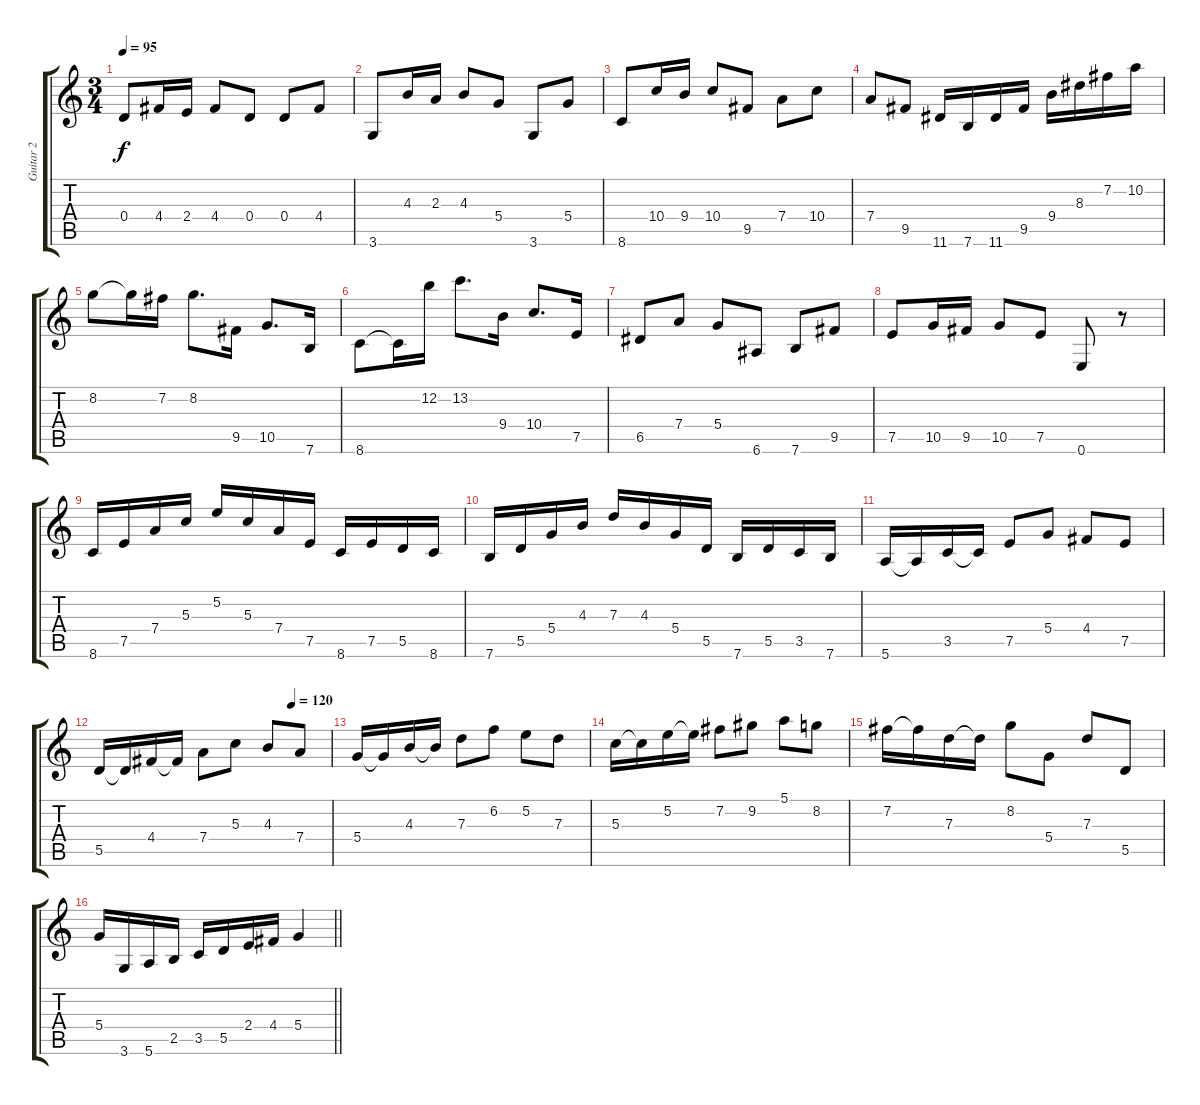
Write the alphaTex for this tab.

\track ("Guitar 2" "Guitar 2") {instrument electricguitarclean}
\staff {score tabs}
\tuning (E4 B3 G3 D3 A2 E2) {hide}
\ts (3 4)
\tempo 95
\clef g2
\ks c
0.4.8{dy f} 4.4.16 2.4.16 4.4.8 0.4.8 0.4.8 4.4.8 |
3.6.8 4.3.16 2.3.16 4.3.8 5.4.8 3.6.8 5.4.8 |
8.6.8 10.4.16 9.4.16 10.4.8 9.5.8 7.4.8 10.4.8 |
7.4.8 9.5.8 11.6.16 7.6.16 11.6.16 9.5.16 9.4.16 8.3.16 7.2.16 10.2.16 |
8.2.8 8.2{t}.16 7.2.16 8.2.8{d} 9.5.16 10.5.8{d} 7.6.16 |
8.6.8 8.6{t}.16 12.2.16 13.2.8{d} 9.4.16 10.4.8{d} 7.5.16 |
6.5.8 7.4.8 5.4.8 6.6.8 7.6.8 9.5.8 |
7.5.8 10.5.16 9.5.16 10.5.8 7.5.8 0.6.8 r.8 |
8.6.16 7.5.16 7.4.16 5.3.16 5.2.16 5.3.16 7.4.16 7.5.16 8.6.16 7.5.16 5.5.16 8.6.16 |
7.6.16 5.5.16 5.4.16 4.3.16 7.3.16 4.3.16 5.4.16 5.5.16 7.6.16 5.5.16 3.5.16 7.6.16 |
5.6.16 5.6{t}.16 3.5.16 3.5{t}.16 7.5.8 5.4.8 4.4.8 7.5.8 |
\tempo (120 0.8333333333333334)
5.5.16 5.5{t}.16 4.4.16 4.4{t}.16 7.4.8 5.3.8 4.3.8 7.4.8 |
5.4.16 5.4{t}.16 4.3.16 4.3{t}.16 7.3.8 6.2.8 5.2.8 7.3.8 |
5.3.16 5.3{t}.16 5.2.16 5.2{t}.16 7.2.8 9.2.8 5.1.8 8.2.8 |
7.2.16 7.2{t}.16 7.3.16 7.3{t}.16 8.2.8 5.4.8 7.3.8 5.5.8 |
\barLineRight lightlight
5.4.16 3.6.16 5.6.16 2.5.16 3.5.16 5.5.16 2.4.16 4.4.16 5.4.4
